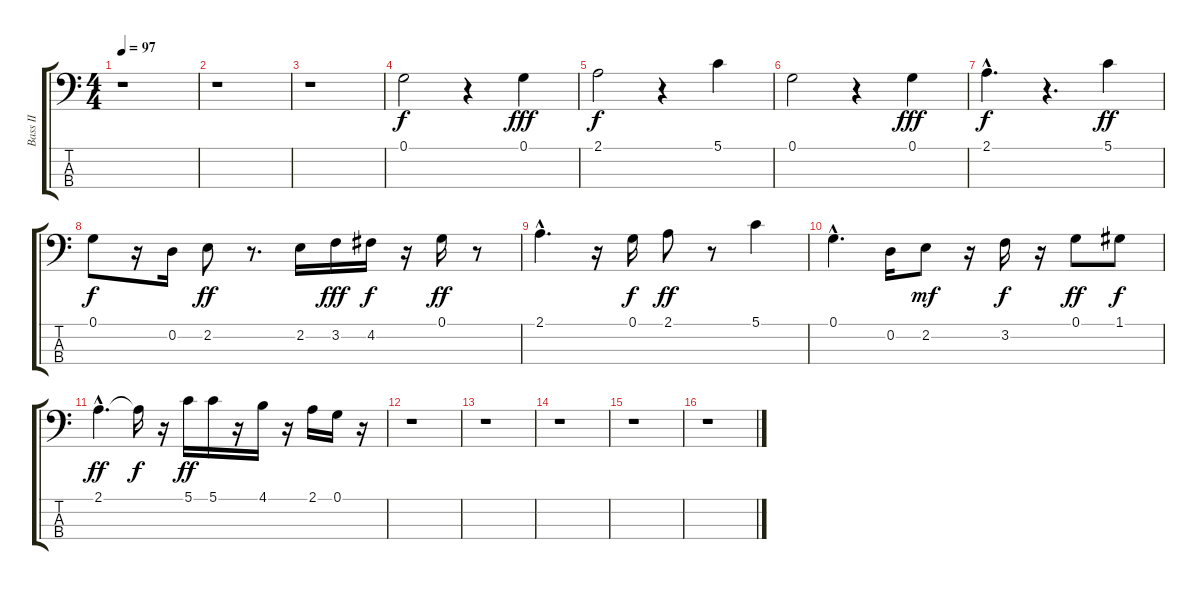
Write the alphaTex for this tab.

\track ("Bass II" "Bass II") {instrument fretlessbass}
\staff {score tabs}
\tuning (G2 D2 A1 E1) {hide}
\ts (4 4)
\tempo 97
\clef f4
\ks c
r.1{dy f} |
r.1 |
r.1 |
0.1.2 r.4 0.1.4{dy fff} |
2.1.2{dy f} r.4 5.1.4 |
0.1.2 r.4 0.1.4{dy fff} |
2.1{hac}.4{d dy f} r.4{d} 5.1.4{dy ff} |
0.1.8{dy f} r.16 0.2.16 2.2.8{dy ff} r.8{d} 2.2.16 3.2.16{dy fff} 4.2.16{dy f} r.16 0.1.16{dy ff} r.8 |
2.1{hac}.4{d} r.16 0.1.16{dy f} 2.1.8{dy ff} r.8 5.1.4 |
0.1{hac}.4{d} 0.2.16 2.2.8{dy mf} r.16 3.2.16{dy f} r.16 0.1.8{dy ff} 1.1.8{dy f} |
2.1{hac}.4{d dy ff} 2.1{t}.16{dy f} r.16 5.1.16{dy ff} 5.1.16 r.16 4.1.16 r.16 2.1.16 0.1.16 r.16 |
r.1 |
r.1 |
r.1 |
r.1 |
r.1
